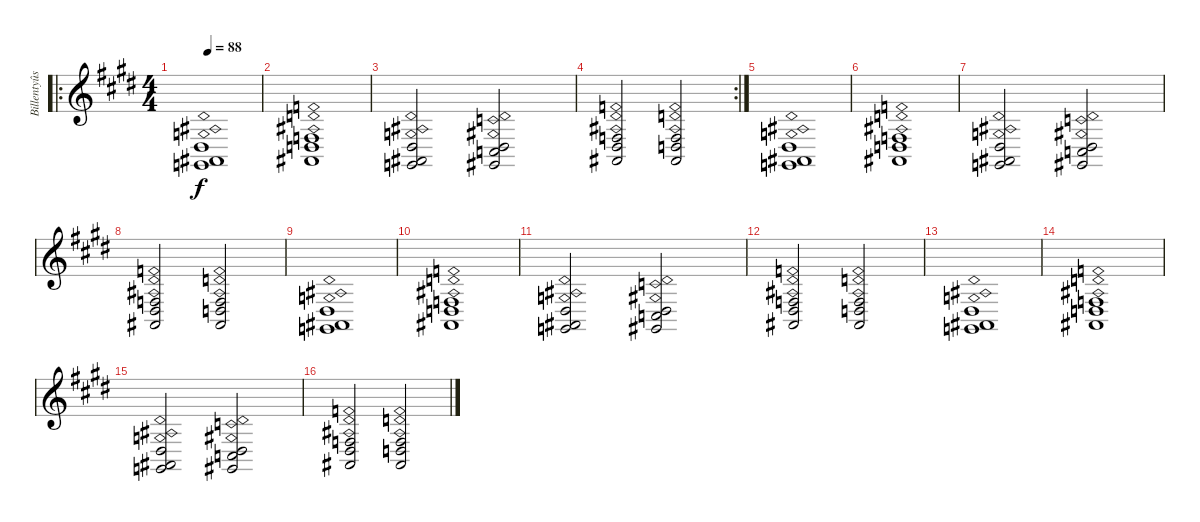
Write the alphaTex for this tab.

\track ("Billentyûs 1 (Mats Olausson)" "Billentyûs") {instrument synthstrings1}
\staff {score}
\tuning (E4 B3 G3 D3 A2 E2) {hide}
\ro
\ts (4 4)
\tempo 88
\clef g2
\ks e
(1.4{ph 12} 1.5{ph 12} 3.6{ph 12}).1{dy f} |
(3.4{ph 12} 5.5{ph 12} 6.6{ph 12}).1 |
(1.4{ph 12} 1.5{ph 12} 3.6{ph 12}).2 (1.4{ph 12} 3.5{ph 12} 4.6{ph 12}).2 |
\rc 2
(3.4{ph 12} 6.5{ph 12} 6.6{ph 12}).2 (3.4{ph 12} 5.5{ph 12} 6.6{ph 12}).2 |
(1.4{ph 12} 1.5{ph 12} 3.6{ph 12}).1 |
(3.4{ph 12} 5.5{ph 12} 6.6{ph 12}).1 |
(1.4{ph 12} 1.5{ph 12} 3.6{ph 12}).2 (1.4{ph 12} 3.5{ph 12} 4.6{ph 12}).2 |
(3.4{ph 12} 6.5{ph 12} 6.6{ph 12}).2 (3.4{ph 12} 5.5{ph 12} 6.6{ph 12}).2 |
(1.4{ph 12} 1.5{ph 12} 3.6{ph 12}).1 |
(3.4{ph 12} 5.5{ph 12} 6.6{ph 12}).1 |
(1.4{ph 12} 1.5{ph 12} 3.6{ph 12}).2 (1.4{ph 12} 3.5{ph 12} 4.6{ph 12}).2 |
(3.4{ph 12} 6.5{ph 12} 6.6{ph 12}).2 (3.4{ph 12} 5.5{ph 12} 6.6{ph 12}).2 |
(1.4{ph 12} 1.5{ph 12} 3.6{ph 12}).1 |
(3.4{ph 12} 5.5{ph 12} 6.6{ph 12}).1 |
(1.4{ph 12} 1.5{ph 12} 3.6{ph 12}).2 (1.4{ph 12} 3.5{ph 12} 4.6{ph 12}).2 |
(3.4{ph 12} 6.5{ph 12} 6.6{ph 12}).2 (3.4{ph 12} 5.5{ph 12} 6.6{ph 12}).2
